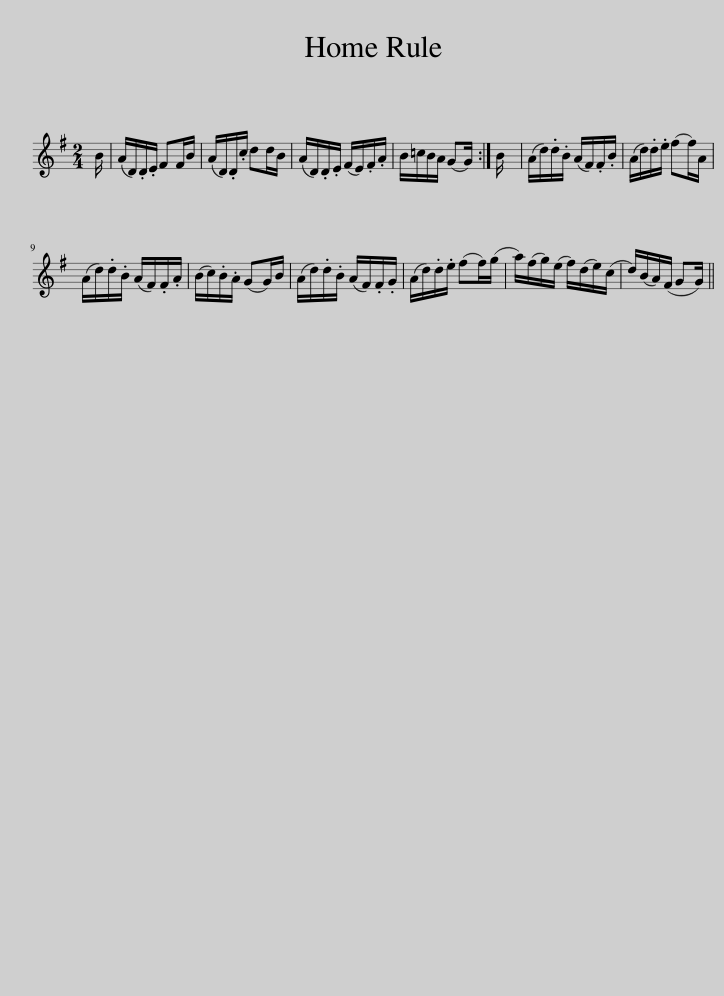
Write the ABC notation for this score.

X:1
L:1/8
M:2/4
I:linebreak $
K:G
V:1 treble
V:1
 B/ | (A/D/).D/.E/ FF/B/ | (A/D/).D/.c/ dd/B/ | (A/D/).D/.E/ (F/E/).F/.A/ | B/=c/B/A/ (GG/) :| %5
 B/ | (A/d/).d/.B/ (A/F/).F/.B/ | (A/d/).d/.e/ (ff/)A/ |$ (A/d/).d/.B/ (A/F/).F/.A/ | (B/c/).B/.A/ (GG/)B/ | %10
 (A/d/).d/.B/ (A/F/).F/.G/ | (A/d/).d/.e/ (ff/)(g/ | a/)(f/g/)(e/ f/)(d/e/)(c/ | d/)(B/A/)(F/ GG/) || %14
